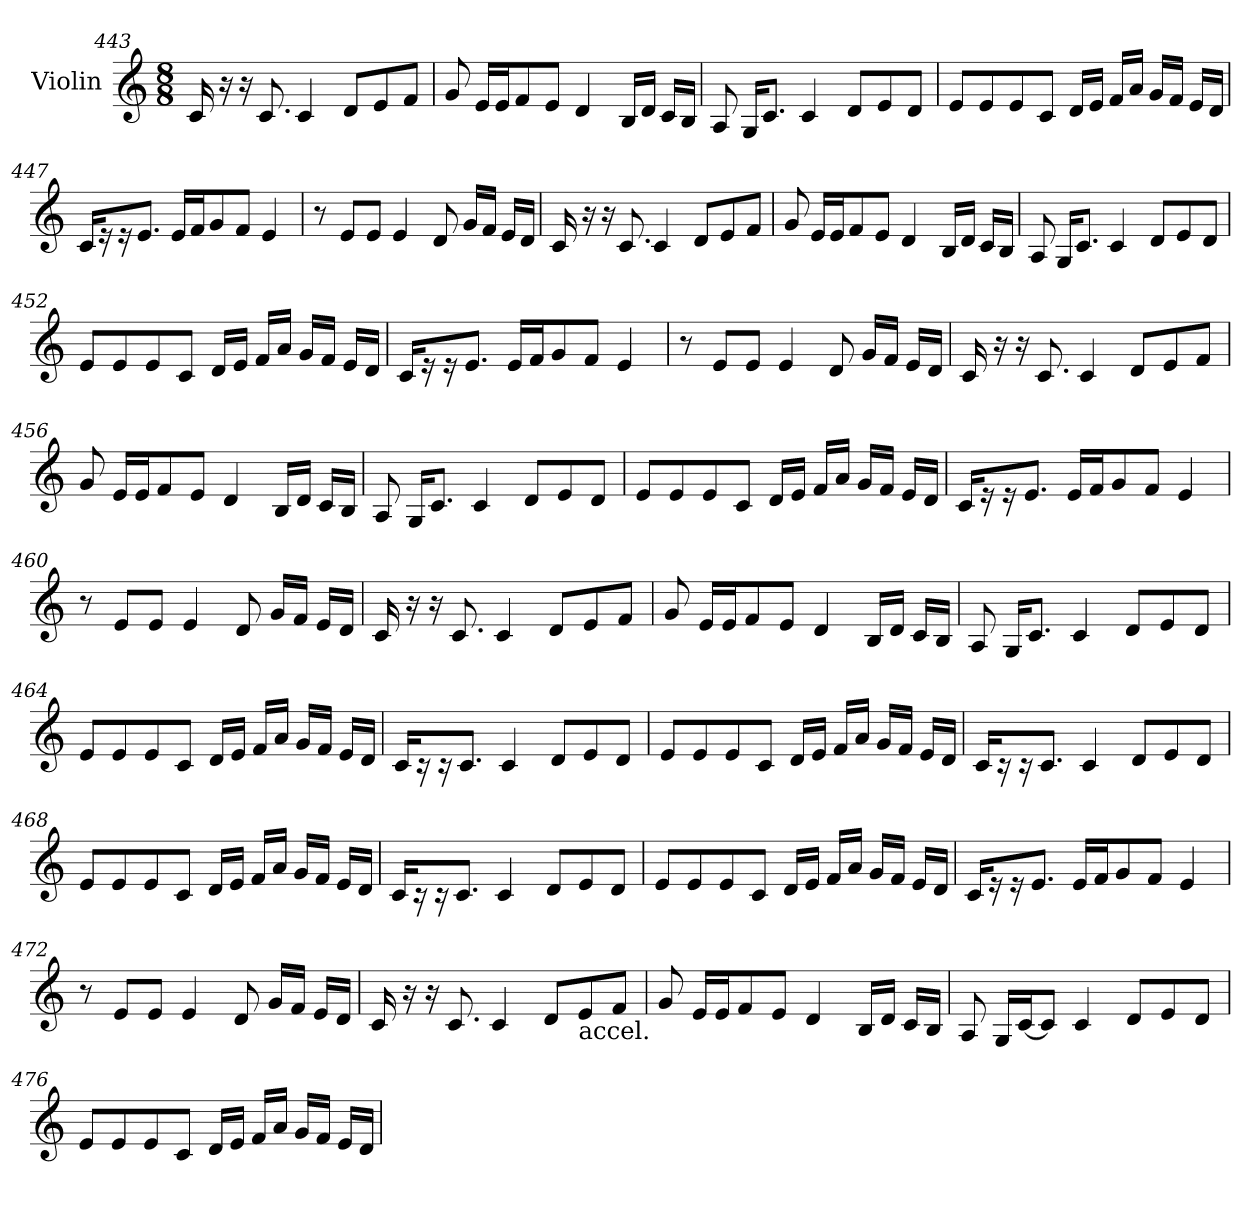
**kern
*part1
*staff1
*I"Violin
!!LO:PB:g=z
*clefG2
*k[]
*C:
*M8/8
=443
16c/
16r
16r
8.c/
4c/
8d/L
8e/
8f/J
!!LO:PB:g=z
=444
8g/
16e/LL
16e/J
8f/
8e/J
4d/
16B/LL
16d/JJ
16c/LL
16B/JJ
=445
8A/
16G/KL
8.c/J
4c/
8d/L
8e/
8d/J
!!LO:PB:g=z
=446
8e/L
8e/
8e/
8c/J
16d/LL
16e/JJ
16f/LL
16a/JJ
16g/LL
16f/JJ
16e/LL
16d/JJ
!!LO:PB:g=z
=447
16c/KL
16r
16r
8.e/J
16e/LL
16f/J
8g/
8f/J
4e/
=448
8r
8e/L
8e/J
4e/
8d/
16g/LL
16f/JJ
16e/LL
16d/JJ
!!LO:PB:g=z
=449
16c/
16r
16r
8.c/
4c/
8d/L
8e/
8f/J
!!LO:PB:g=z
=450
8g/
16e/LL
16e/J
8f/
8e/J
4d/
16B/LL
16d/JJ
16c/LL
16B/JJ
=451
8A/
16G/KL
8.c/J
4c/
8d/L
8e/
8d/J
=452
8e/L
8e/
8e/
8c/J
16d/LL
16e/JJ
16f/LL
16a/JJ
16g/LL
16f/JJ
16e/LL
16d/JJ
!!LO:PB:g=z
=453
16c/KL
16r
16r
8.e/J
16e/LL
16f/J
8g/
8f/J
4e/
=454
8r
8e/L
8e/J
4e/
8d/
16g/LL
16f/JJ
16e/LL
16d/JJ
!!LO:PB:g=z
=455
16c/
16r
16r
8.c/
4c/
8d/L
8e/
8f/J
!!LO:PB:g=z
=456
8g/
16e/LL
16e/J
8f/
8e/J
4d/
16B/LL
16d/JJ
16c/LL
16B/JJ
=457
8A/
16G/KL
8.c/J
4c/
8d/L
8e/
8d/J
!!LO:PB:g=z
=458
8e/L
8e/
8e/
8c/J
16d/LL
16e/JJ
16f/LL
16a/JJ
16g/LL
16f/JJ
16e/LL
16d/JJ
!!LO:PB:g=z
=459
16c/KL
16r
16r
8.e/J
16e/LL
16f/J
8g/
8f/J
4e/
=460
8r
8e/L
8e/J
4e/
8d/
16g/LL
16f/JJ
16e/LL
16d/JJ
!!LO:PB:g=z
=461
16c/
16r
16r
8.c/
4c/
8d/L
8e/
8f/J
!!LO:PB:g=z
=462
8g/
16e/LL
16e/J
8f/
8e/J
4d/
16B/LL
16d/JJ
16c/LL
16B/JJ
=463
8A/
16G/KL
8.c/J
4c/
8d/L
8e/
8d/J
!!LO:PB:g=z
=464
8e/L
8e/
8e/
8c/J
16d/LL
16e/JJ
16f/LL
16a/JJ
16g/LL
16f/JJ
16e/LL
16d/JJ
!!LO:PB:g=z
=465
16c/KL
16r
16r
8.c/J
4c/
8d/L
8e/
8d/J
=466
8e/L
8e/
8e/
8c/J
16d/LL
16e/JJ
16f/LL
16a/JJ
16g/LL
16f/JJ
16e/LL
16d/JJ
!!LO:PB:g=z
=467
16c/KL
16r
16r
8.c/J
4c/
8d/L
8e/
8d/J
!!LO:PB:g=z
=468
8e/L
8e/
8e/
8c/J
16d/LL
16e/JJ
16f/LL
16a/JJ
16g/LL
16f/JJ
16e/LL
16d/JJ
=469
16c/KL
16r
16r
8.c/J
4c/
8d/L
8e/
8d/J
!!LO:PB:g=z
=470
8e/L
8e/
8e/
8c/J
16d/LL
16e/JJ
16f/LL
16a/JJ
16g/LL
16f/JJ
16e/LL
16d/JJ
!!LO:PB:g=z
=471
16c/KL
16r
16r
8.e/J
16e/LL
16f/J
8g/
8f/J
4e/
=472
8r
8e/L
8e/J
4e/
8d/
16g/LL
16f/JJ
16e/LL
16d/JJ
!!LO:PB:g=z
=473
16c/
16r
16r
8.c/
4c/
8d/L
!LO:TX:b:t=accel.
8e/
8f/J
!!LO:PB:g=z
=474
8g/
16e/LL
16e/J
8f/
8e/J
4d/
16B/LL
16d/JJ
16c/LL
16B/JJ
=475
8A/
16G/LL
[16c/J
8c/J]
4c/
8d/L
8e/
8d/J
=476
8e/L
8e/
8e/
8c/J
16d/LL
16e/JJ
16f/LL
16a/JJ
16g/LL
16f/JJ
16e/LL
16d/JJ
=
*-
